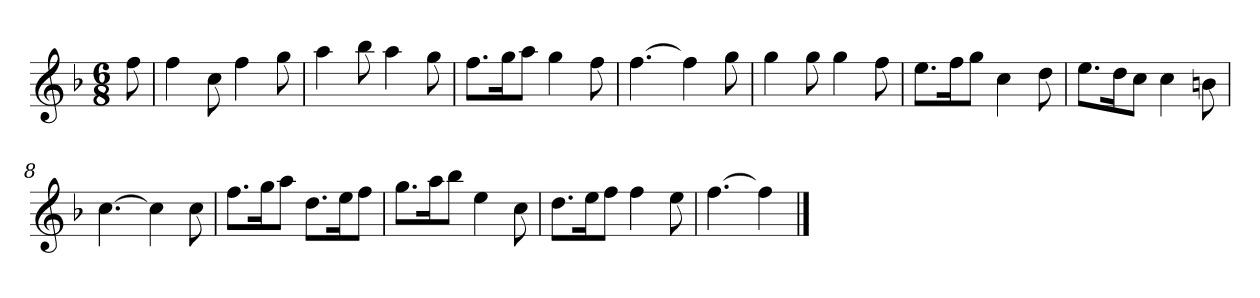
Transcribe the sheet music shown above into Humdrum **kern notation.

**kern
*part1
*staff1
*k[b-]
*M6/8
*MM120
=
8ff
=1
4ff
8cc
4ff
8gg
=2
4aa
8bb-
4aa
8gg
=3
8.ffL
16ggK
8aaJ
4gg
8ff
=4
[4.ff
4ff]
8gg
=5
4gg
8gg
4gg
8ff
=6
8.eeL
16ffK
8ggJ
4cc
8dd
=7
8.eeL
16ddK
8ccJ
4cc
8bn
=8
[4.cc
4cc]
8cc
=9
8.ffL
16ggK
8aaJ
8.ddL
16eeK
8ffJ
=10
8.ggL
16aaK
8bb-J
4ee
8cc
=11
8.ddL
16eeK
8ffJ
4ff
8ee
=12
[4.ff
4ff]
==
*-
